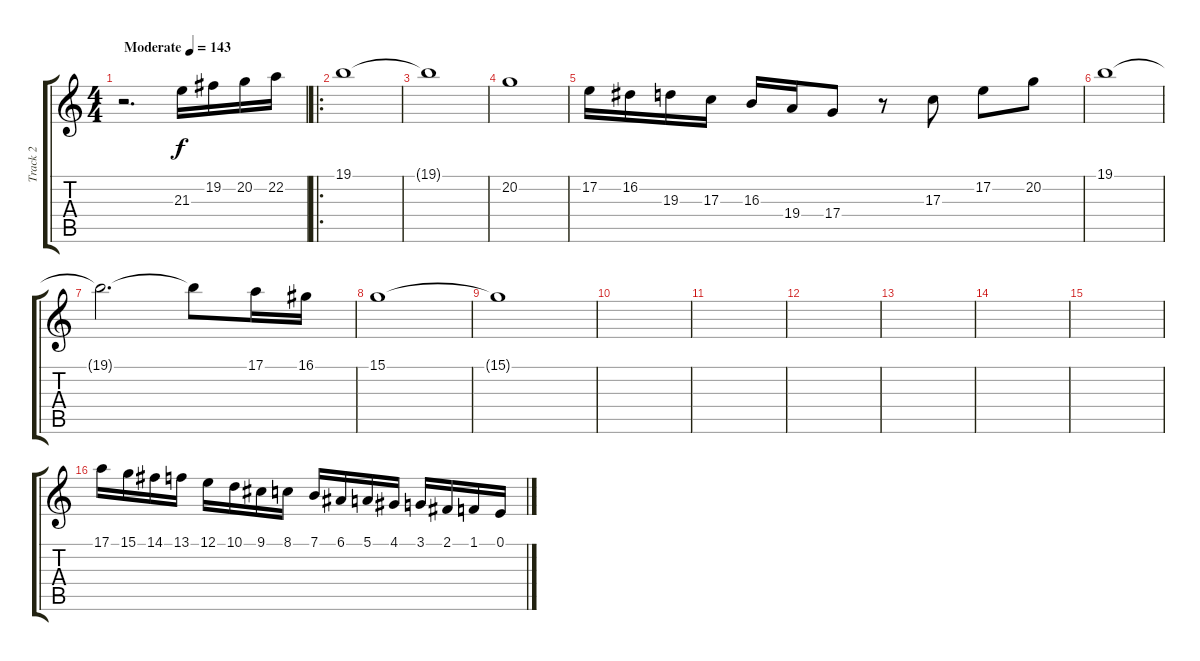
\track ("Track 2" "Track 2") {instrument stringensemble1}
\staff {score tabs}
\tuning (E4 B3 G3 D3 A2 E2) {hide}
\ts (4 4)
\tempo (143 "Moderate")
\clef g2
\ks c
r.2{d dy f instrument stringensemble1} 21.3.16 19.2.16 20.2.16 22.2.16 |
\ro
19.1.1{volume 13} |
19.1{t}.1 |
20.2.1 |
17.2.16 16.2.16 19.3.16 17.3.16 16.3.16 19.4.16 17.4.8 r.8 17.3.8 17.2.8 20.2.8 |
19.1.1 |
19.1{t}.2{d} 19.1{t}.8 17.1.16 16.1.16 |
15.1.1 |
15.1{t}.1{volume 0} |
|
|
|
|
|
|
17.1.16{volume 9} 15.1.16 14.1.16 13.1.16 12.1.16 10.1.16 9.1.16 8.1.16 7.1.16 6.1.16 5.1.16 4.1.16 3.1.16 2.1.16 1.1.16 0.1.16
